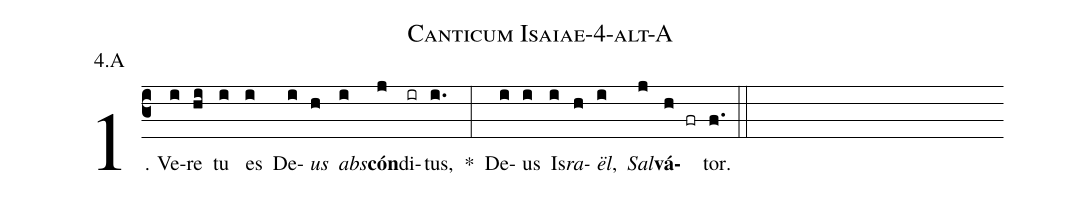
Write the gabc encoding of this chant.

name: Canticum Isaiae-4-alt-A;
annotation: 4.A;
%%
(c3)1. Ve(i)re(hi) tu(i) es(i) De(i)<i>us</i>(h) <i>abs</i>(i)<b>cón</b>(j)di(ir)tus,(i.) *(:) De(i)us(i) Is(i)<i>ra</i>(h)<i>ël</i>,(i) <i>Sal</i>(j)<b>vá</b>(h fr)tor.(f.) (::)
